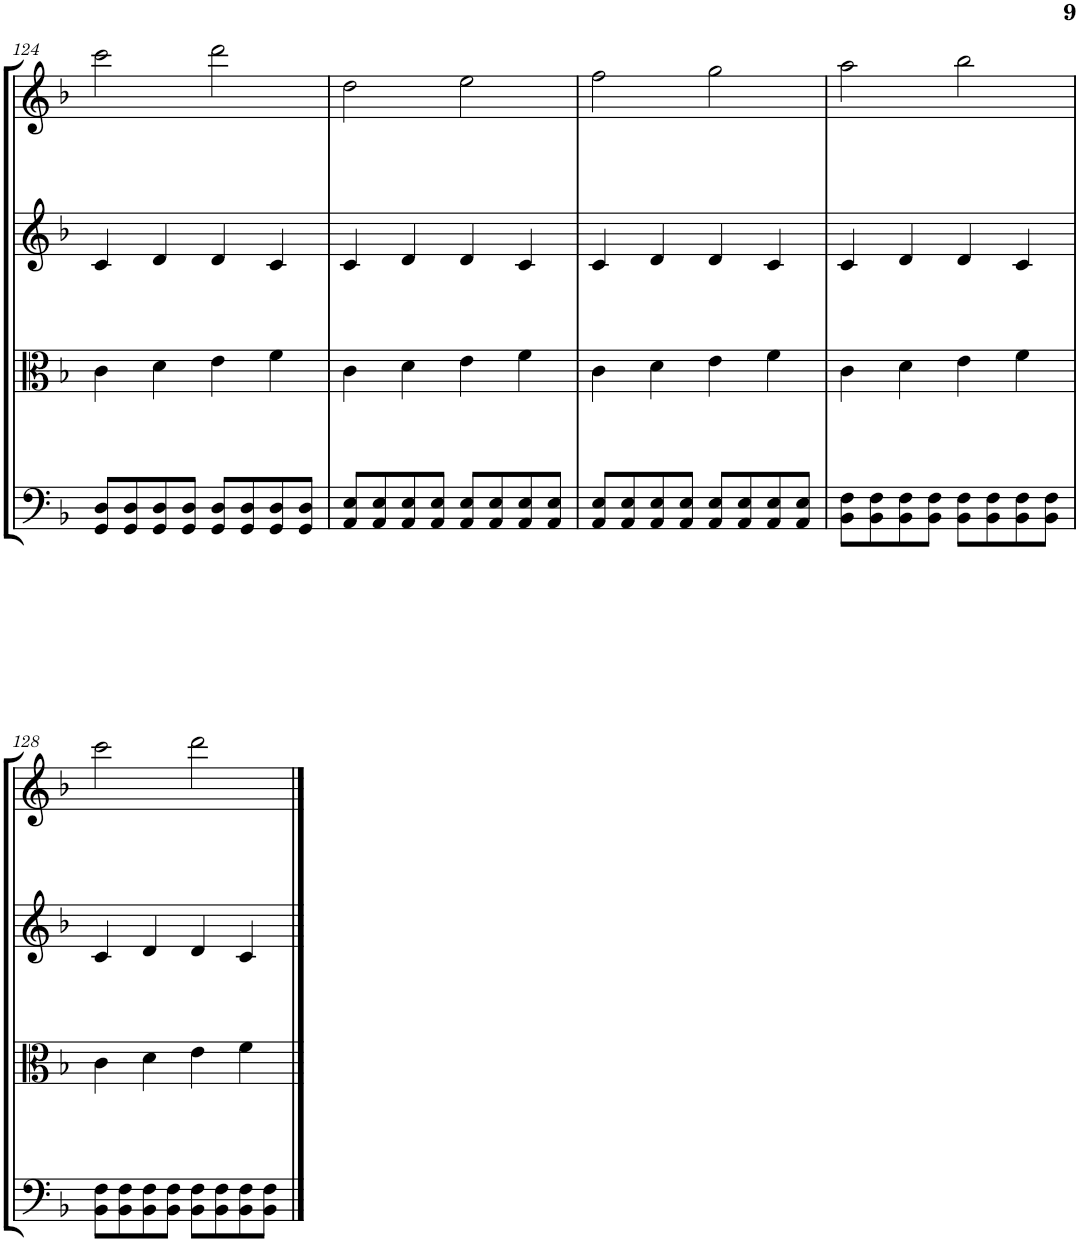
**kern	**kern	**kern	**kern
*part4	*part3	*part2	*part1
*staff4	*staff3	*staff2	*staff1
*I"Violoncello	*I"Viola	*I"Violin II	*I"Violin I
*I'Vc	*I'Vla	*I'Vln	*I'Vln
!!LO:PB:g=z
*clefF4	*clefC3	*clefG2	*clefG2
*k[b-]	*k[b-]	*k[b-]	*k[b-]
*M4/4	*M4/4	*M4/4	*M4/4
=124	=124	=124	=124
8GG/ 8D/L	4c\	4c/	2ccc\
8GG/ 8D/	.	.	.
8GG/ 8D/	4d\	4d/	.
8GG/ 8D/J	.	.	.
8GG/ 8D/L	4e\	4d/	2ddd\
8GG/ 8D/	.	.	.
8GG/ 8D/	4f\	4c/	.
8GG/ 8D/J	.	.	.
=125	=125	=125	=125
8AA/ 8E/L	4c\	4c/	2dd\
8AA/ 8E/	.	.	.
8AA/ 8E/	4d\	4d/	.
8AA/ 8E/J	.	.	.
8AA/ 8E/L	4e\	4d/	2ee\
8AA/ 8E/	.	.	.
8AA/ 8E/	4f\	4c/	.
8AA/ 8E/J	.	.	.
=126	=126	=126	=126
8AA/ 8E/L	4c\	4c/	2ff\
8AA/ 8E/	.	.	.
8AA/ 8E/	4d\	4d/	.
8AA/ 8E/J	.	.	.
8AA/ 8E/L	4e\	4d/	2gg\
8AA/ 8E/	.	.	.
8AA/ 8E/	4f\	4c/	.
8AA/ 8E/J	.	.	.
=127	=127	=127	=127
8BB-\ 8F\L	4c\	4c/	2aa\
8BB-\ 8F\	.	.	.
8BB-\ 8F\	4d\	4d/	.
8BB-\ 8F\J	.	.	.
8BB-\ 8F\L	4e\	4d/	2bb-\
8BB-\ 8F\	.	.	.
8BB-\ 8F\	4f\	4c/	.
8BB-\ 8F\J	.	.	.
!!LO:LB:g=z
=128	=128	=128	=128
8BB-\ 8F\L	4c\	4c/	2ccc\
8BB-\ 8F\	.	.	.
8BB-\ 8F\	4d\	4d/	.
8BB-\ 8F\J	.	.	.
8BB-\ 8F\L	4e\	4d/	2ddd\
8BB-\ 8F\	.	.	.
8BB-\ 8F\	4f\	4c/	.
8BB-\ 8F\J	.	.	.
==	==	==	==
*-	*-	*-	*-
